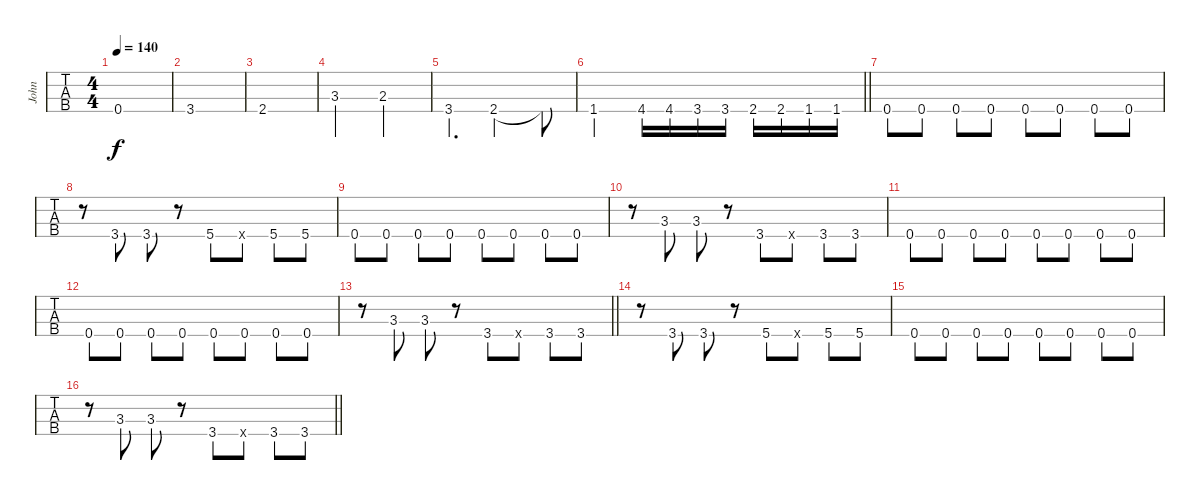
\track ("John" "John") {instrument electricbassfinger}
\staff {tabs}
\tuning (F2 C2 G1 D1) {hide}
\ts (4 4)
\tempo 140
\clef f4
\ks c
0.4.1{dy f} |
3.4.1 |
2.4.1 |
3.3.2 2.3.2 |
3.4.4{d} 2.4.2 2.4{t}.8 |
\barLineRight lightlight
1.4.2 4.4.16 4.4.16 3.4.16 3.4.16 2.4.16 2.4.16 1.4.16 1.4.16 |
0.4.8 0.4.8 0.4.8 0.4.8 0.4.8 0.4.8 0.4.8 0.4.8 |
r.8 3.4.8 3.4.8 r.8 5.4.8 5.4{x}.8 5.4.8 5.4.8 |
0.4.8 0.4.8 0.4.8 0.4.8 0.4.8 0.4.8 0.4.8 0.4.8 |
r.8 3.3.8 3.3.8 r.8 3.4.8 5.4{x}.8 3.4.8 3.4.8 |
0.4.8 0.4.8 0.4.8 0.4.8 0.4.8 0.4.8 0.4.8 0.4.8 |
0.4.8 0.4.8 0.4.8 0.4.8 0.4.8 0.4.8 0.4.8 0.4.8 |
\barLineRight lightlight
r.8 3.3.8 3.3.8 r.8 3.4.8 5.4{x}.8 3.4.8 3.4.8 |
r.8 3.4.8 3.4.8 r.8 5.4.8 5.4{x}.8 5.4.8 5.4.8 |
0.4.8 0.4.8 0.4.8 0.4.8 0.4.8 0.4.8 0.4.8 0.4.8 |
\barLineRight lightlight
r.8 3.3.8 3.3.8 r.8 3.4.8 5.4{x}.8 3.4.8 3.4.8
